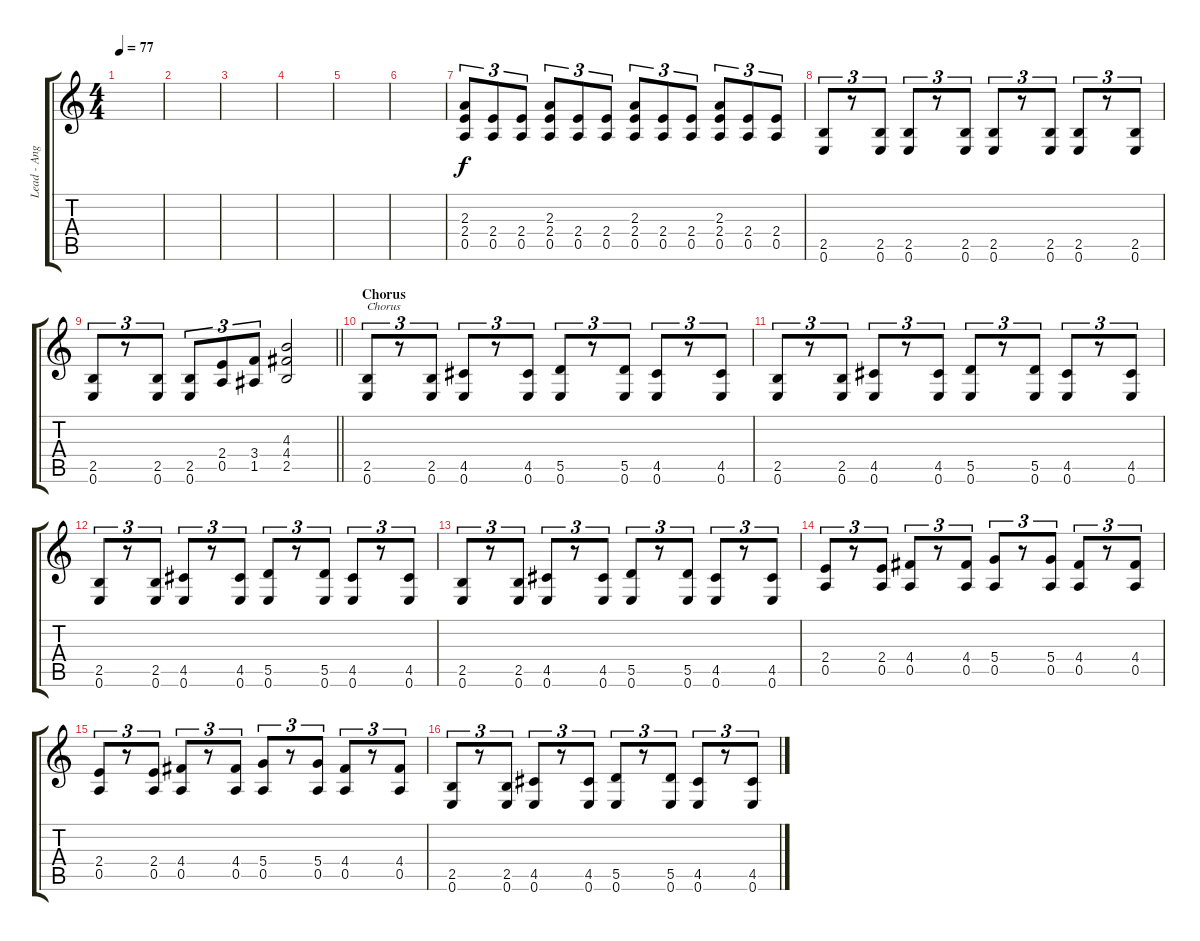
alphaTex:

\track ("Lead - Angus" "Lead - Ang") {instrument distortionguitar}
\staff {score tabs}
\tuning (E4 B3 G3 D3 A2 E2) {hide}
\ts (4 4)
\tempo 77
\clef g2
\ks c
|
|
|
|
|
|
(2.3 2.4 0.5).8{tu (3 2) volume 13 instrument electricguitarmuted} (2.4 0.5).8{tu (3 2)} (2.4 0.5).8{tu (3 2)} (2.3 2.4 0.5).8{tu (3 2)} (2.4 0.5).8{tu (3 2)} (2.4 0.5).8{tu (3 2)} (2.3 2.4 0.5).8{tu (3 2)} (2.4 0.5).8{tu (3 2)} (2.4 0.5).8{tu (3 2)} (2.3 2.4 0.5).8{tu (3 2)} (2.4 0.5).8{tu (3 2)} (2.4 0.5).8{tu (3 2)} |
(2.5 0.6).8{tu (3 2) volume 13 instrument distortionguitar} r.8{tu (3 2)} (2.5 0.6).8{tu (3 2)} (2.5 0.6).8{tu (3 2)} r.8{tu (3 2)} (2.5 0.6).8{tu (3 2)} (2.5 0.6).8{tu (3 2)} r.8{tu (3 2)} (2.5 0.6).8{tu (3 2)} (2.5 0.6).8{tu (3 2)} r.8{tu (3 2)} (2.5 0.6).8{tu (3 2)} |
\barLineRight lightlight
(2.5 0.6).8{tu (3 2)} r.8{tu (3 2)} (2.5 0.6).8{tu (3 2)} (2.5 0.6).8{tu (3 2)} (2.4 0.5).8{tu (3 2)} (3.4 1.5).8{tu (3 2)} (4.3 4.4 2.5).2 |
\section ("" "Chorus")
(2.5 0.6).8{tu (3 2) txt "Chorus" volume 13 instrument distortionguitar} r.8{tu (3 2)} (2.5 0.6).8{tu (3 2)} (4.5 0.6).8{tu (3 2)} r.8{tu (3 2)} (4.5 0.6).8{tu (3 2)} (5.5 0.6).8{tu (3 2)} r.8{tu (3 2)} (5.5 0.6).8{tu (3 2)} (4.5 0.6).8{tu (3 2)} r.8{tu (3 2)} (4.5 0.6).8{tu (3 2)} |
(2.5 0.6).8{tu (3 2)} r.8{tu (3 2)} (2.5 0.6).8{tu (3 2)} (4.5 0.6).8{tu (3 2)} r.8{tu (3 2)} (4.5 0.6).8{tu (3 2)} (5.5 0.6).8{tu (3 2)} r.8{tu (3 2)} (5.5 0.6).8{tu (3 2)} (4.5 0.6).8{tu (3 2)} r.8{tu (3 2)} (4.5 0.6).8{tu (3 2)} |
(2.5 0.6).8{tu (3 2)} r.8{tu (3 2)} (2.5 0.6).8{tu (3 2)} (4.5 0.6).8{tu (3 2)} r.8{tu (3 2)} (4.5 0.6).8{tu (3 2)} (5.5 0.6).8{tu (3 2)} r.8{tu (3 2)} (5.5 0.6).8{tu (3 2)} (4.5 0.6).8{tu (3 2)} r.8{tu (3 2)} (4.5 0.6).8{tu (3 2)} |
(2.5 0.6).8{tu (3 2)} r.8{tu (3 2)} (2.5 0.6).8{tu (3 2)} (4.5 0.6).8{tu (3 2)} r.8{tu (3 2)} (4.5 0.6).8{tu (3 2)} (5.5 0.6).8{tu (3 2)} r.8{tu (3 2)} (5.5 0.6).8{tu (3 2)} (4.5 0.6).8{tu (3 2)} r.8{tu (3 2)} (4.5 0.6).8{tu (3 2)} |
(2.4 0.5).8{tu (3 2)} r.8{tu (3 2)} (2.4 0.5).8{tu (3 2)} (4.4 0.5).8{tu (3 2)} r.8{tu (3 2)} (4.4 0.5).8{tu (3 2)} (5.4 0.5).8{tu (3 2)} r.8{tu (3 2)} (5.4 0.5).8{tu (3 2)} (4.4 0.5).8{tu (3 2)} r.8{tu (3 2)} (4.4 0.5).8{tu (3 2)} |
(2.4 0.5).8{tu (3 2)} r.8{tu (3 2)} (2.4 0.5).8{tu (3 2)} (4.4 0.5).8{tu (3 2)} r.8{tu (3 2)} (4.4 0.5).8{tu (3 2)} (5.4 0.5).8{tu (3 2)} r.8{tu (3 2)} (5.4 0.5).8{tu (3 2)} (4.4 0.5).8{tu (3 2)} r.8{tu (3 2)} (4.4 0.5).8{tu (3 2)} |
(2.5 0.6).8{tu (3 2)} r.8{tu (3 2)} (2.5 0.6).8{tu (3 2)} (4.5 0.6).8{tu (3 2)} r.8{tu (3 2)} (4.5 0.6).8{tu (3 2)} (5.5 0.6).8{tu (3 2)} r.8{tu (3 2)} (5.5 0.6).8{tu (3 2)} (4.5 0.6).8{tu (3 2)} r.8{tu (3 2)} (4.5 0.6).8{tu (3 2)}
